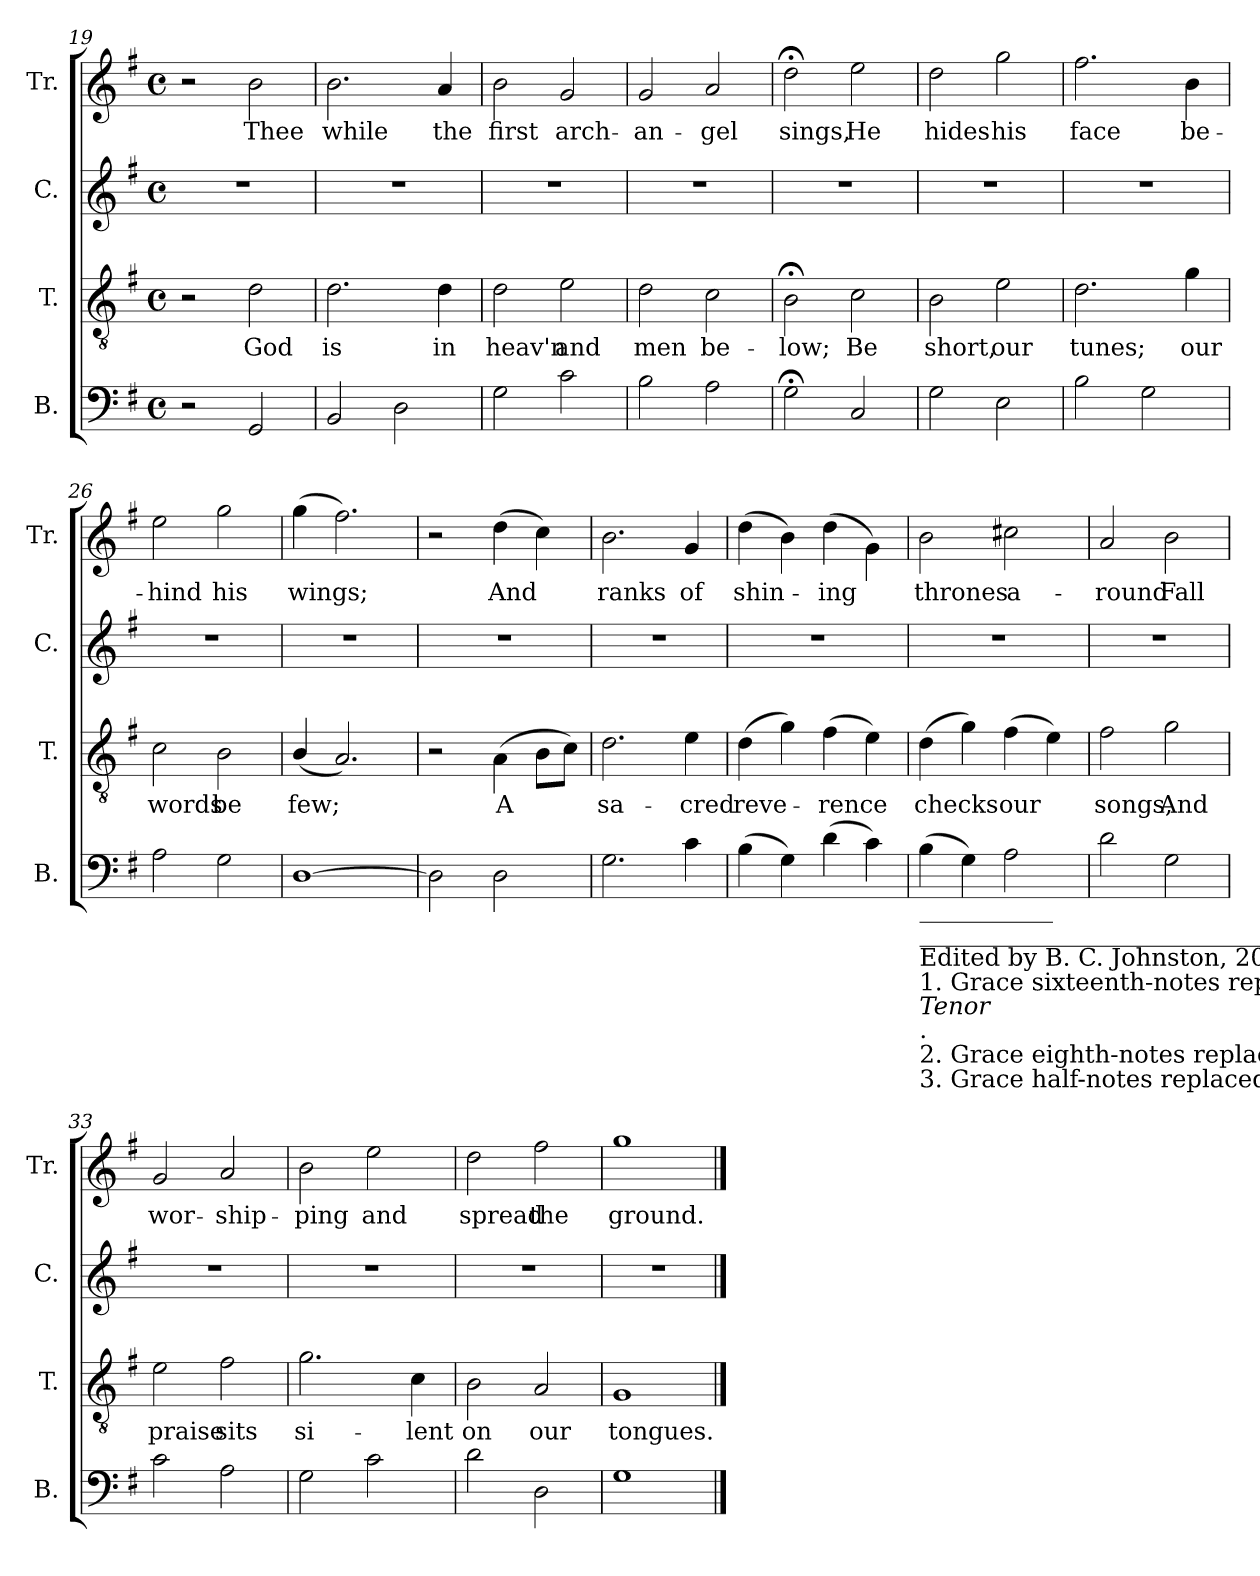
**kern	**kern	**text	**kern	**kern	**text
*part4	*part3	*part3	*part2	*part1	*part1
*staff4	*staff3	*staff3	*staff2	*staff1	*staff1
*I"B.	*I"T.	*	*I"C.	*I"Tr.	*
*I'B.	*I'T.	*	*I'C.	*I'Tr.	*
*clefF4	*clefGv2	*	*clefG2	*clefG2	*
*k[f#]	*k[f#]	*	*k[f#]	*k[f#]	*
*M4/4	*M4/4	*	*M4/4	*M4/4	*
*met(c)	*met(c)	*	*met(c)	*met(c)	*
=19	=19	=19	=19	=19	=19
2r	2r	.	1r	2r	.
!	!	!LO:LY:b	!	!	!LO:LY:b
2GG/	2d\	God	.	2b\	Thee
=20	=20	=20	=20	=20	=20
!	!	!LO:LY:b	!	!	!LO:LY:b
2BB/	2.d\	is	1r	2.b\	while
2D\	.	.	.	.	.
!	!	!LO:LY:b	!	!	!LO:LY:b
.	4d\	in	.	4a/	the
!!LO:LB:g=z
=21	=21	=21	=21	=21	=21
!	!	!LO:LY:b	!	!	!LO:LY:b
2G\	2d\	heav'n	1r	2b\	first
!	!	!LO:LY:b	!	!	!LO:LY:b
2c\	2e\	and	.	2g/	arch-
=22	=22	=22	=22	=22	=22
!	!	!LO:LY:b	!	!	!LO:LY:b
2B\	2d\	men	1r	2g/	-an-
!	!	!LO:LY:b	!	!	!LO:LY:b
2A\	2c\	be-	.	2a/	-gel
=23	=23	=23	=23	=23	=23
!	!	!LO:LY:b	!	!	!LO:LY:b
2G;<\	2B;<\	-low;	1r	2dd;<\	sings,
!	!	!LO:LY:b	!	!	!LO:LY:b
2C/	2c\	Be	.	2ee\	He
=24	=24	=24	=24	=24	=24
!	!	!LO:LY:b	!	!	!LO:LY:b
2G\	2B\	short,	1r	2dd\	hides
!	!	!LO:LY:b	!	!	!LO:LY:b
2E\	2e\	our	.	2gg\	his
=25	=25	=25	=25	=25	=25
!	!	!LO:LY:b	!	!	!LO:LY:b
2B\	2.d\	tunes;	1r	2.ff#\	face
2G\	.	.	.	.	.
!	!	!LO:LY:b	!	!	!LO:LY:b
.	4g\	our	.	4b\	be-
=26	=26	=26	=26	=26	=26
!	!	!LO:LY:b	!	!	!LO:LY:b
2A\	2c\	words	1r	2ee\	-hind
!	!	!LO:LY:b	!	!	!LO:LY:b
2G\	2B\	be	.	2gg\	his
=27	=27	=27	=27	=27	=27
!	!	!LO:LY:b	!	!	!LO:LY:b
[1D	(<4B/	few;	1r	(>4gg\	wings;
.	2.A/)	.	.	2.ff#\)	.
=28	=28	=28	=28	=28	=28
2D\]	2r	.	1r	2r	.
!	!	!LO:LY:b	!	!	!LO:LY:b
2D\	(>4A\	A	.	(>4dd\	And
.	8B\L	.	.	4cc\)	.
.	8c\J)	.	.	.	.
=29	=29	=29	=29	=29	=29
!	!	!LO:LY:b	!	!	!LO:LY:b
2.G\	2.d\	sa-	1r	2.b\	ranks
!	!	!LO:LY:b	!	!	!LO:LY:b
4c\	4e\	-cred	.	4g/	of
=30	=30	=30	=30	=30	=30
!	!	!LO:LY:b	!	!	!LO:LY:b
(>4B\	(>4d\	reve-	1r	(>4dd\	shin-
4G\)	4g\)	.	.	4b\)	.
!	!	!LO:LY:b	!	!	!LO:LY:b
(>4d\	(>4f#\	-rence	.	(>4dd\	-ing
4c\)	4e\)	.	.	4g\)	.
!!LO:LB:g=z
=31	=31	=31	=31	=31	=31
!LO:TX:b:t=___________	!	!	!	!	!
!LO:TX:b:t=_________________________________________________________	!	!	!	!	!
!LO:TX:b:t=Edited by B. C. Johnston, 2020	!	!	!	!	!
!LO:TX:b:t=1. Grace sixteenth-notes replaced by normal sixteenth notes, measure 3,	!	!	!	!	!
!LO:TX:b:i:t=Tenor	!	!	!	!	!
!LO:TX:b:t=.	!	!	!	!	!
!LO:TX:b:t=2. Grace eighth-notes replaced by normal eighth-notes in measures 4, 12, 13.	!	!	!	!	!
!LO:TX:b:t=3. Grace half-notes replaced by normal half-notes in measure 27.	!	!	!	!	!
!	!	!LO:LY:b	!	!	!LO:LY:b
(>4B\	(>4d\	checks	1r	2b\	thrones
4G\)	4g\)	.	.	.	.
!	!	!LO:LY:b	!	!	!LO:LY:b
2A\	(>4f#\	our	.	2cc#X\	a-
.	4e\)	.	.	.	.
=32	=32	=32	=32	=32	=32
!	!	!LO:LY:b	!	!	!LO:LY:b
2d\	2f#\	songs,	1r	2a/	-round
!	!	!LO:LY:b	!	!	!LO:LY:b
2G\	2g\	And	.	2b\	Fall
=33	=33	=33	=33	=33	=33
!	!	!LO:LY:b	!	!	!LO:LY:b
2c\	2e\	praise	1r	2g/	wor-
!	!	!LO:LY:b	!	!	!LO:LY:b
2A\	2f#\	sits	.	2a/	-ship-
=34	=34	=34	=34	=34	=34
!	!	!LO:LY:b	!	!	!LO:LY:b
2G\	2.g\	si-	1r	2b\	-ping
!	!	!	!	!	!LO:LY:b
2c\	.	.	.	2ee\	and
!	!	!LO:LY:b	!	!	!
.	4c\	-lent	.	.	.
=35	=35	=35	=35	=35	=35
!	!	!LO:LY:b	!	!	!LO:LY:b
2d\	2B\	on	1r	2dd\	spread
!	!	!LO:LY:b	!	!	!LO:LY:b
2D\	2A/	our	.	2ff#\	the
=36	=36	=36	=36	=36	=36
!	!	!LO:LY:b	!	!	!LO:LY:b
1G	1G	tongues.	1r	1gg	ground.
==	==	==	==	==	==
*-	*-	*-	*-	*-	*-
